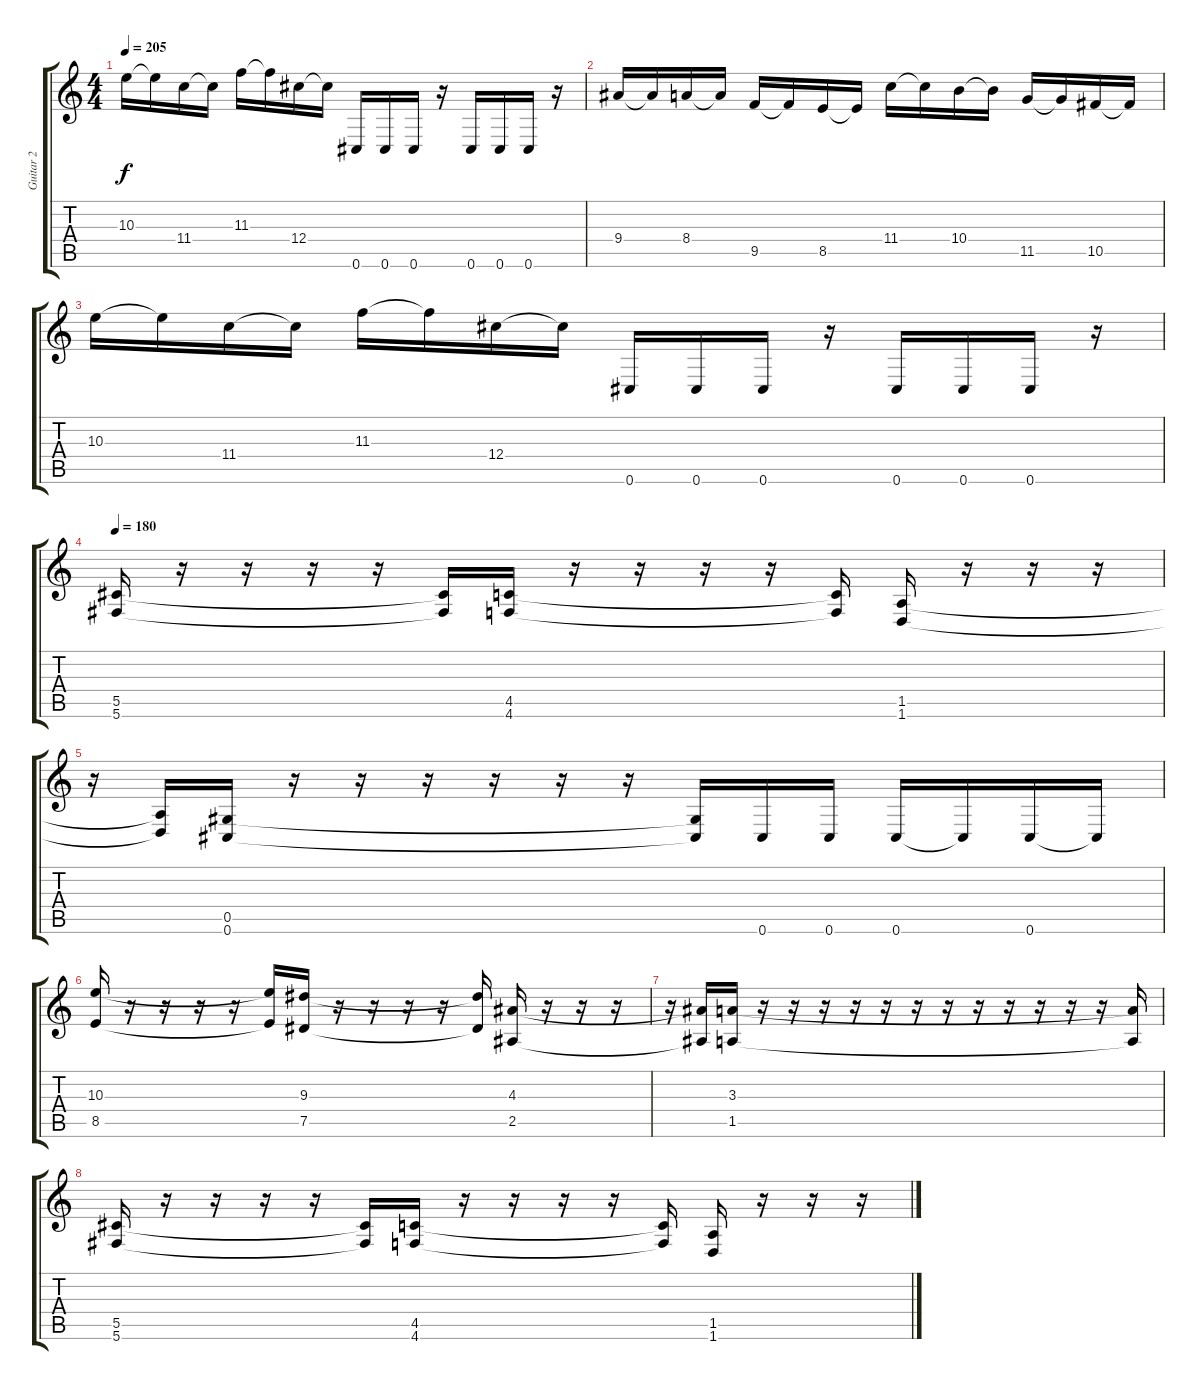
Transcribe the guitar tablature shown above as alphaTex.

\track ("Guitar 2" "Guitar 2") {instrument distortionguitar}
\staff {score tabs}
\tuning (Eb4 Bb3 Gb3 Db3 Ab2 Db2) {hide}
\ts (4 4)
\tempo 205
\clef g2
\ks c
10.3.16{dy f} 10.3{t}.16 11.4.16 11.4{t}.16 11.3.16 11.3{t}.16 12.4.16 12.4{t}.16 0.6.16 0.6.16 0.6.16 r.16 0.6.16 0.6.16 0.6.16 r.16 |
9.4.16 9.4{t}.16 8.4.16 8.4{t}.16 9.5.16 9.5{t}.16 8.5.16 8.5{t}.16 11.4.16 11.4{t}.16 10.4.16 10.4{t}.16 11.5.16 11.5{t}.16 10.5.16 10.5{t}.16 |
10.3.16 10.3{t}.16 11.4.16 11.4{t}.16 11.3.16 11.3{t}.16 12.4.16 12.4{t}.16 0.6.16 0.6.16 0.6.16 r.16 0.6.16 0.6.16 0.6.16 r.16 |
\tempo 180
(5.5 5.6).16 r.16 r.16 r.16 r.16 (5.5{t} 5.6{t}).16 (4.5 4.6).16 r.16 r.16 r.16 r.16 (4.5{t} 4.6{t}).16 (1.5 1.6).16 r.16 r.16 r.16 |
r.16 (1.5{t} 1.6{t}).16 (0.5 0.6).16 r.16 r.16 r.16 r.16 r.16 r.16 (0.5{t} 0.6{t}).16 0.6.16 0.6.16 0.6.16 0.6{t}.16 0.6.16 0.6{t}.16 |
(10.3 8.5).16 r.16 r.16 r.16 r.16 (10.3{t} 8.5{t}).16 (9.3 7.5).16 r.16 r.16 r.16 r.16 (9.3{t} 7.5{t}).16 (4.3 2.5).16 r.16 r.16 r.16 |
r.16 (4.3{t} 2.5{t}).16 (3.3 1.5).16 r.16 r.16 r.16 r.16 r.16 r.16 r.16 r.16 r.16 r.16 r.16 r.16 (3.3{t} 1.5{t}).16 |
(5.5 5.6).16 r.16 r.16 r.16 r.16 (5.5{t} 5.6{t}).16 (4.5 4.6).16 r.16 r.16 r.16 r.16 (4.5{t} 4.6{t}).16 (1.5 1.6).16 r.16 r.16 r.16
